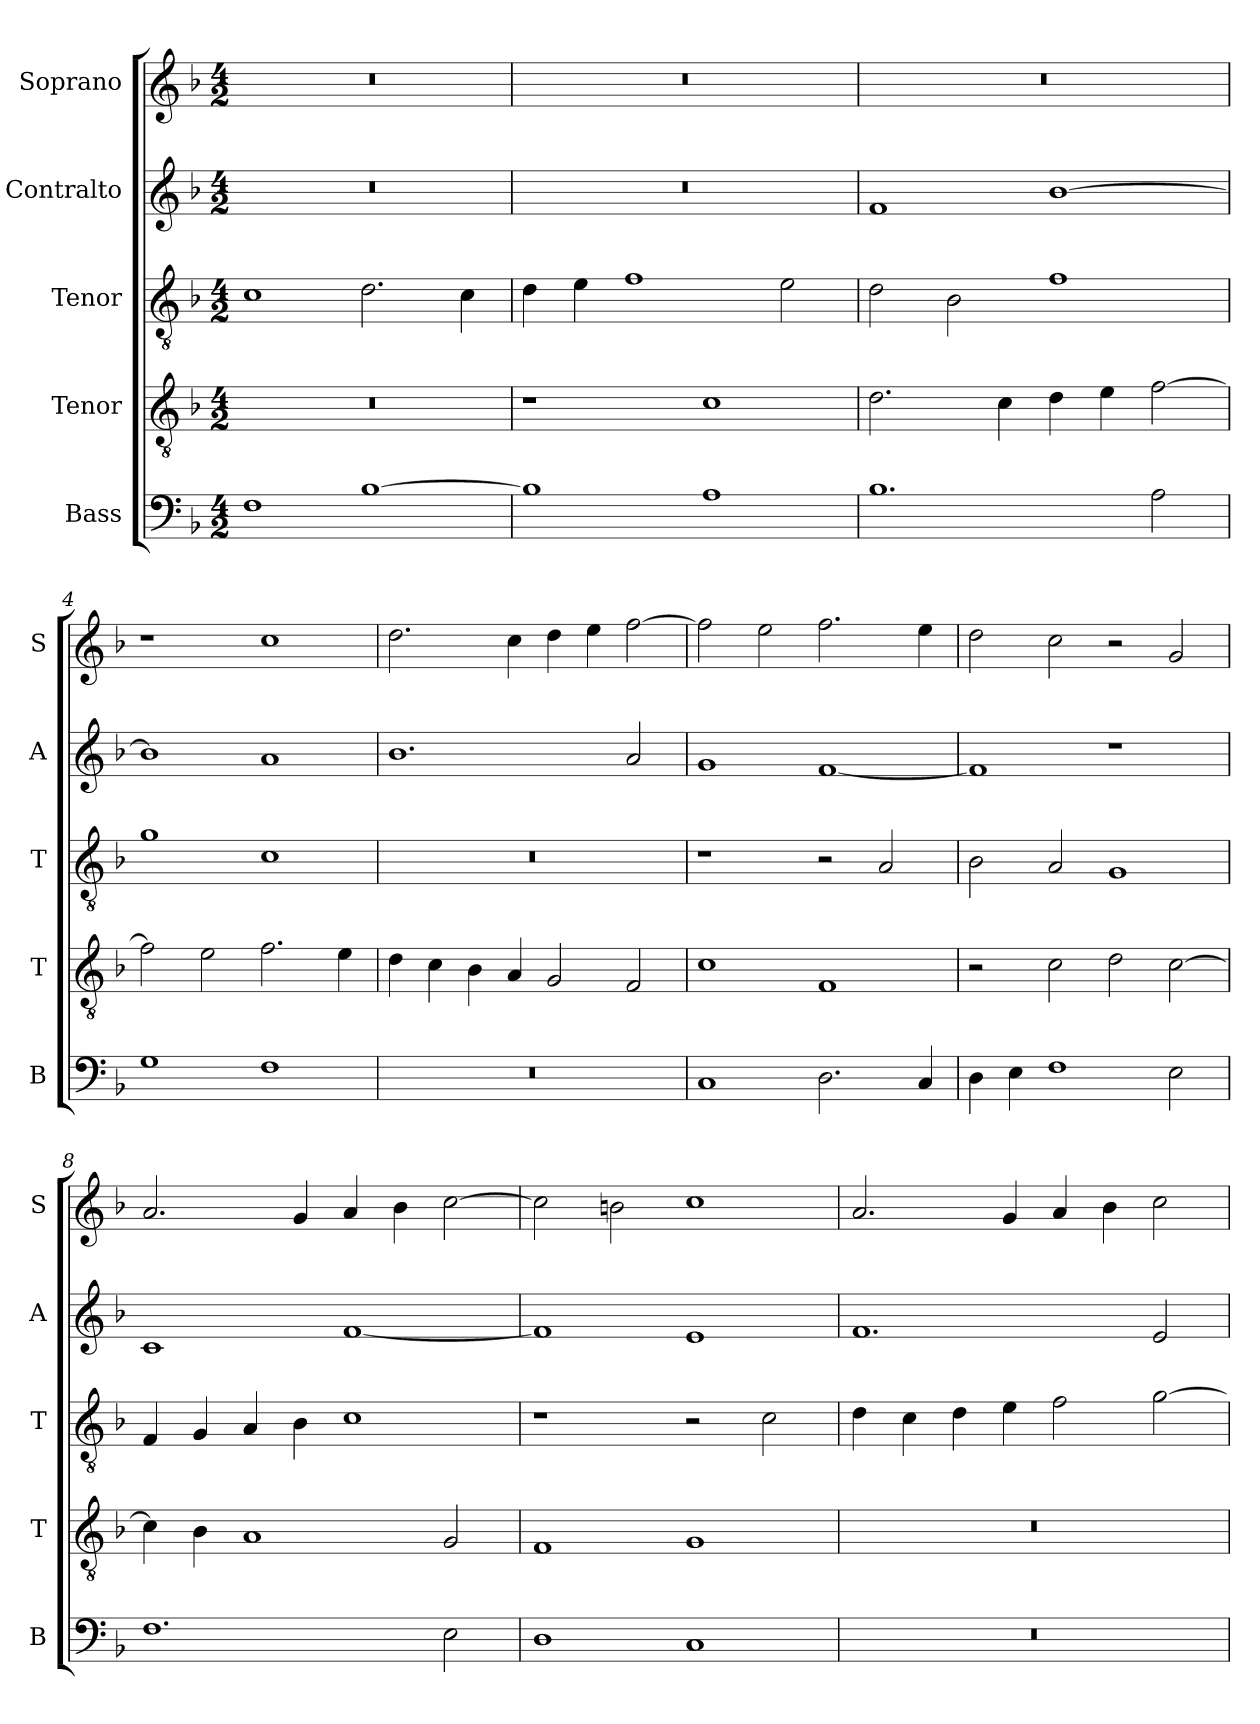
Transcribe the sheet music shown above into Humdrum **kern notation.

**kern	**kern	**kern	**kern	**kern
*part5	*part4	*part3	*part2	*part1
*staff5	*staff4	*staff3	*staff2	*staff1
*I"Bass	*I"Tenor	*I"Tenor	*I"Contralto	*I"Soprano
*I'B	*I'T	*I'T	*I'A	*I'S
*clefF4	*clefGv2	*clefGv2	*clefG2	*clefG2
*k[b-]	*k[b-]	*k[b-]	*k[b-]	*k[b-]
*F:ion	*F:ion	*F:ion	*F:ion	*F:ion
*M4/2	*M4/2	*M4/2	*M4/2	*M4/2
=1	=1	=1	=1	=1
1F	0r	1c	0r	0r
[1B-	.	2.d	.	.
.	.	4c	.	.
=2	=2	=2	=2	=2
1B-]	1r	4d	0r	0r
.	.	4e	.	.
.	.	1f	.	.
1A	1c	.	.	.
.	.	2e	.	.
=3	=3	=3	=3	=3
1.B-	2.d	2d	1f	0r
.	.	2B-	.	.
.	4c	.	.	.
.	4d	1f	[1b-	.
.	4e	.	.	.
2A	[2f	.	.	.
=4	=4	=4	=4	=4
1G	2f]	1g	1b-]	1r
.	2e	.	.	.
1F	2.f	1c	1a	1cc
.	4e	.	.	.
=5	=5	=5	=5	=5
0r	4d	0r	1.b-	2.dd
.	4c	.	.	.
.	4B-	.	.	.
.	4A	.	.	4cc
.	2G	.	.	4dd
.	.	.	.	4ee
.	2F	.	2a	[2ff
=6	=6	=6	=6	=6
1C	1c	1r	1g	2ff]
.	.	.	.	2ee
2.D	1F	2r	[1f	2.ff
.	.	2A	.	.
4C	.	.	.	4ee
=7	=7	=7	=7	=7
4D	2r	2B-	1f]	2dd
4E	.	.	.	.
1F	2c	2A	.	2cc
.	2d	1G	1r	2r
2E	[2c	.	.	2g
=8	=8	=8	=8	=8
1.F	4c]	4F	1c	2.a
.	4B-	4G	.	.
.	1A	4A	.	.
.	.	4B-	.	4g
.	.	1c	[1f	4a
.	.	.	.	4b-
2E	2G	.	.	[2cc
=9	=9	=9	=9	=9
1D	1F	1r	1f]	2cc]
.	.	.	.	2bn
1C	1G	2r	1e	1cc
.	.	2c	.	.
=10	=10	=10	=10	=10
0r	0r	4d	1.f	2.a
.	.	4c	.	.
.	.	4d	.	.
.	.	4e	.	4g
.	.	2f	.	4a
.	.	.	.	4b-
.	.	[2g	2e	2cc
=	=	=	=	=
*-	*-	*-	*-	*-
